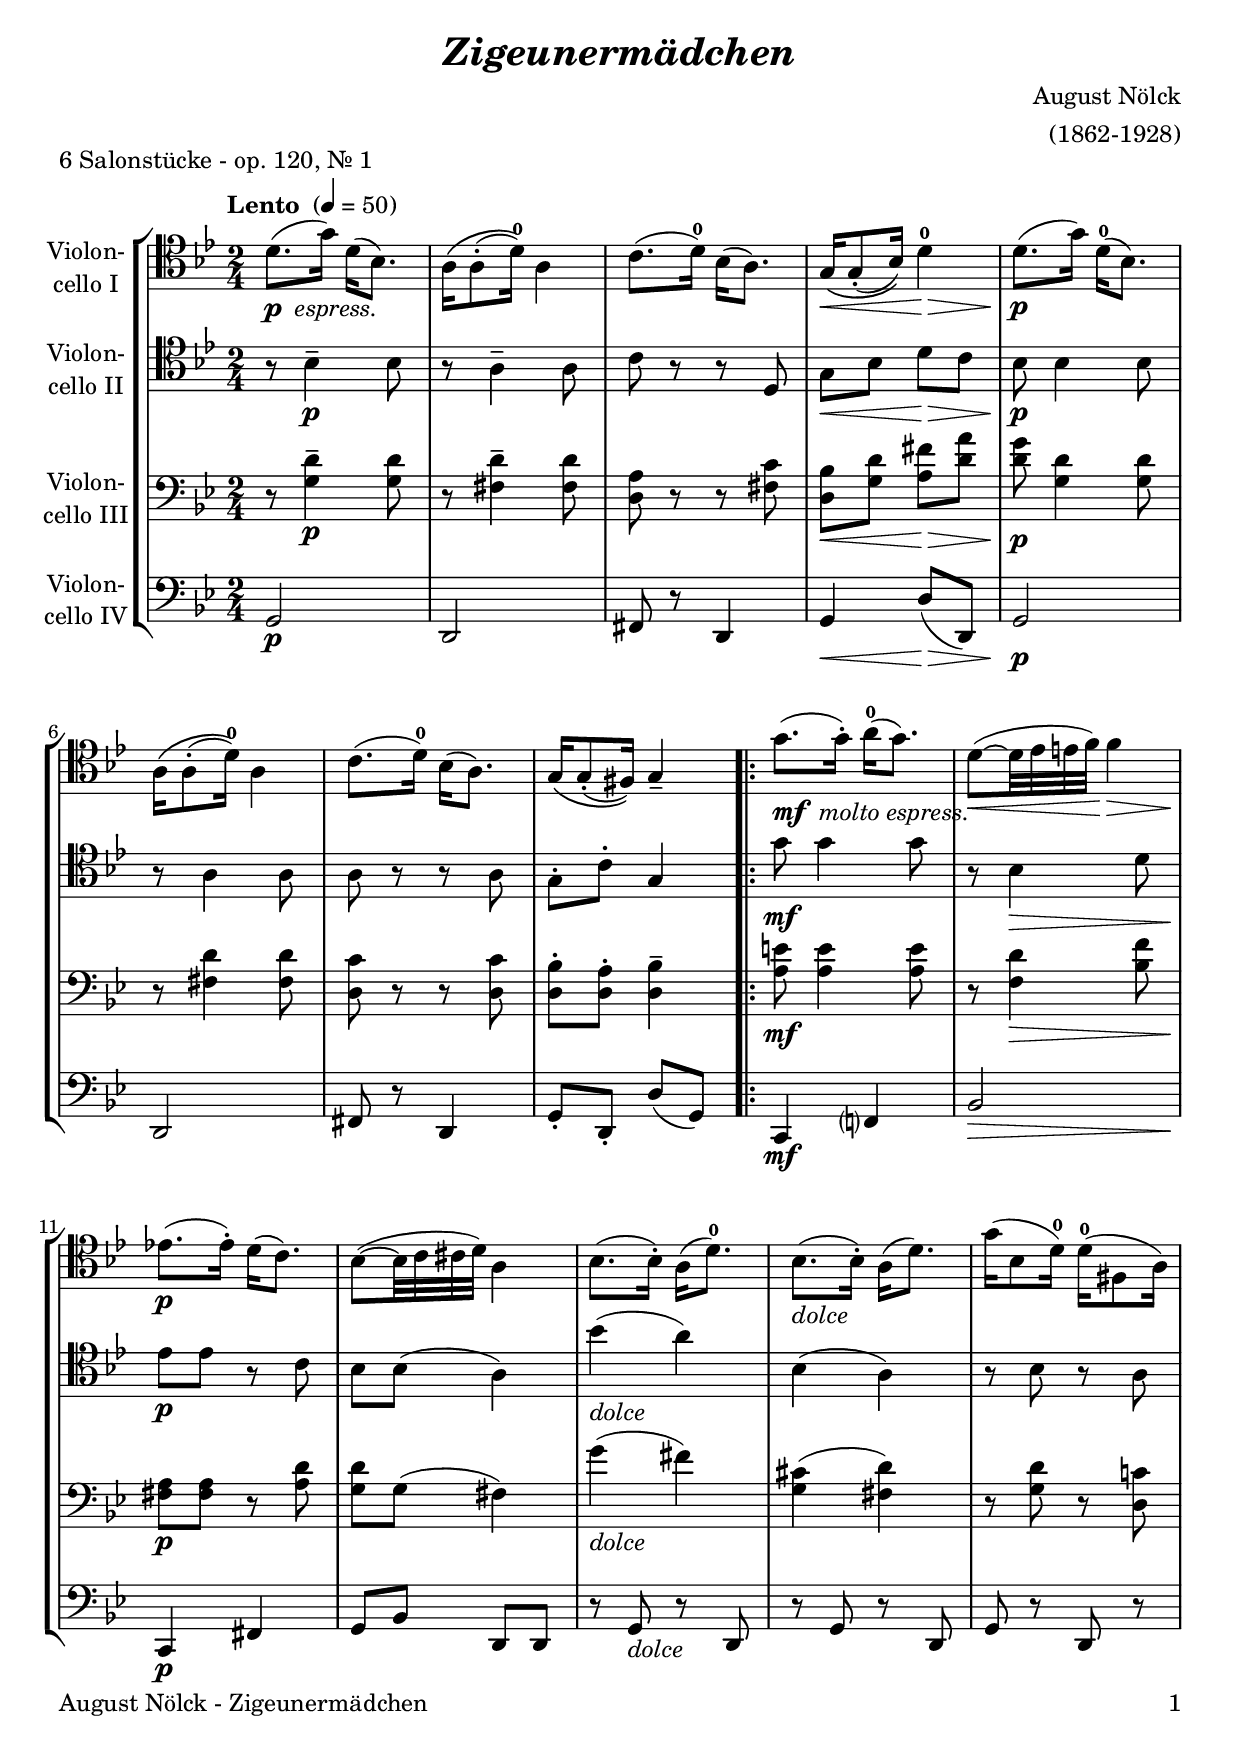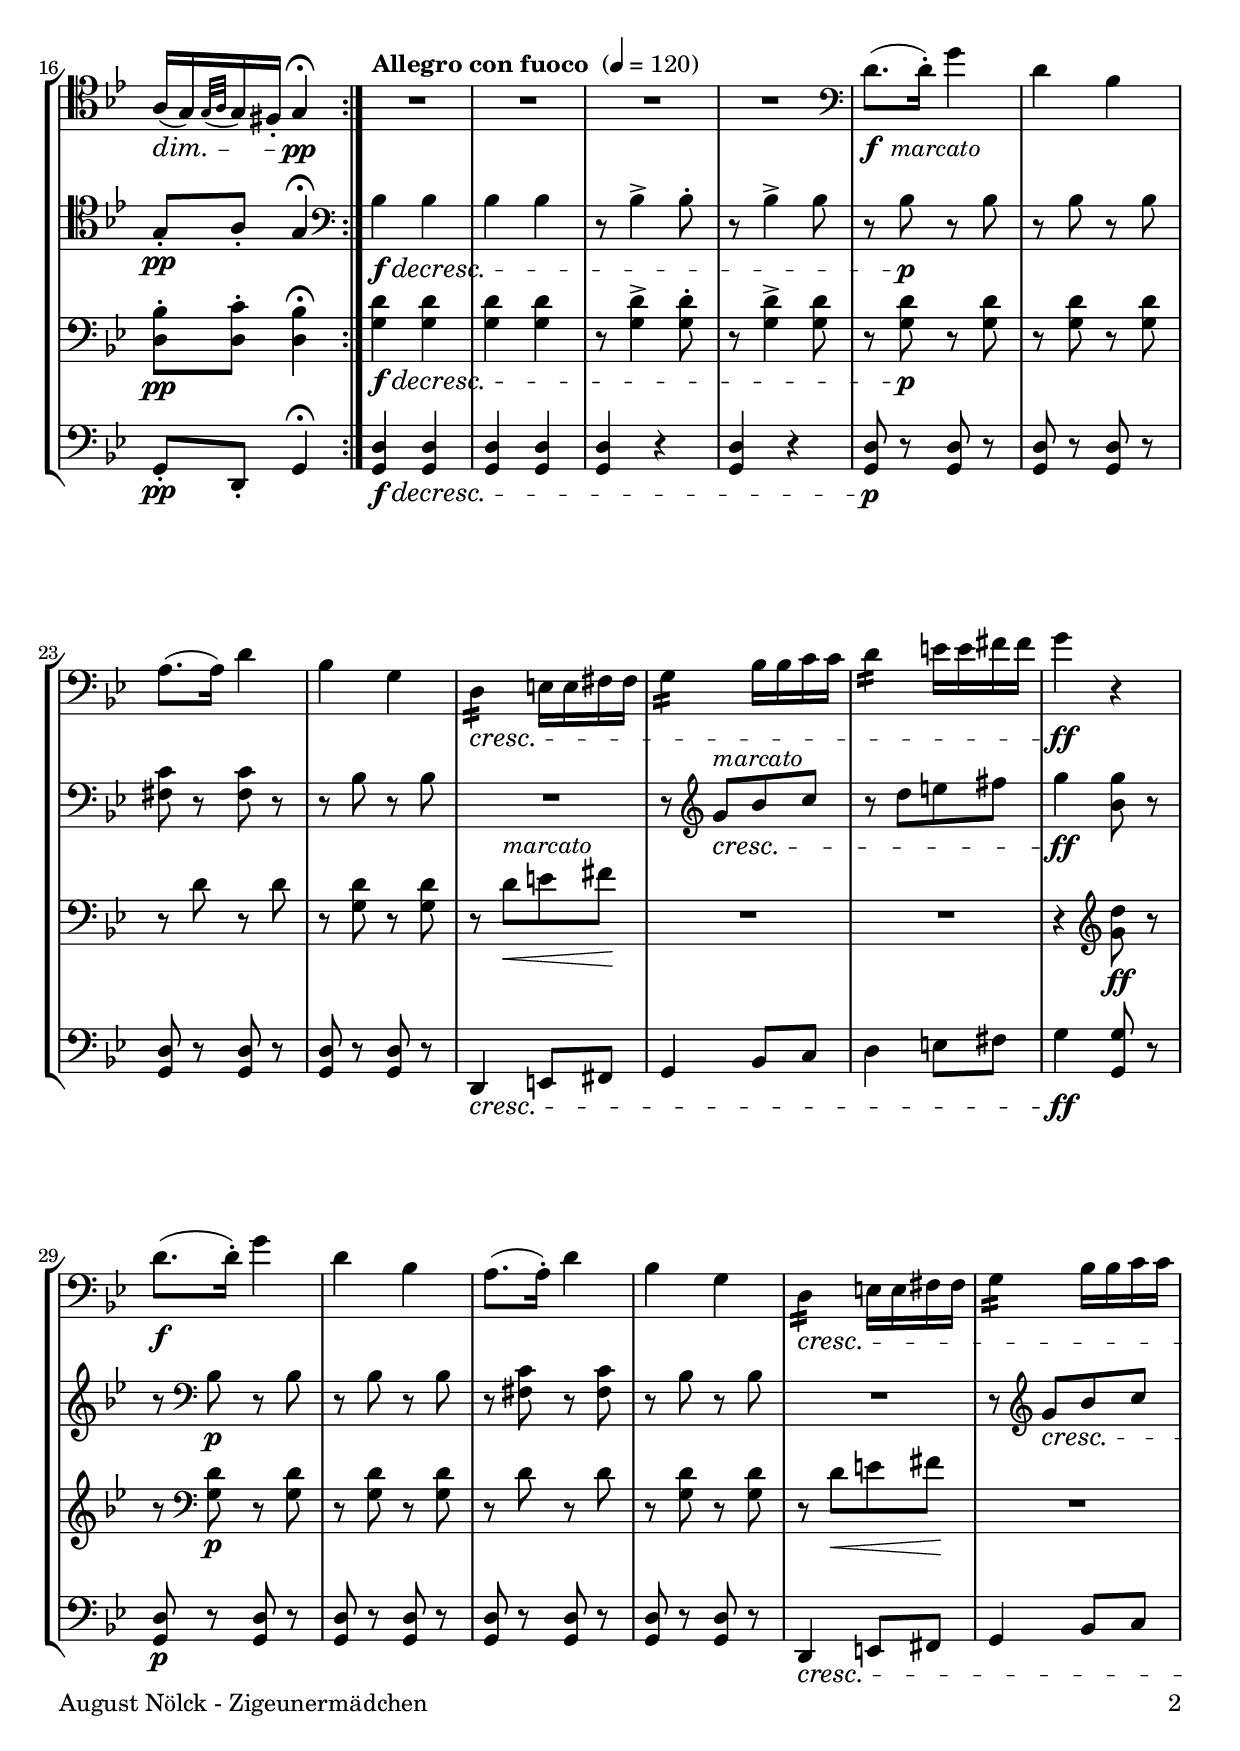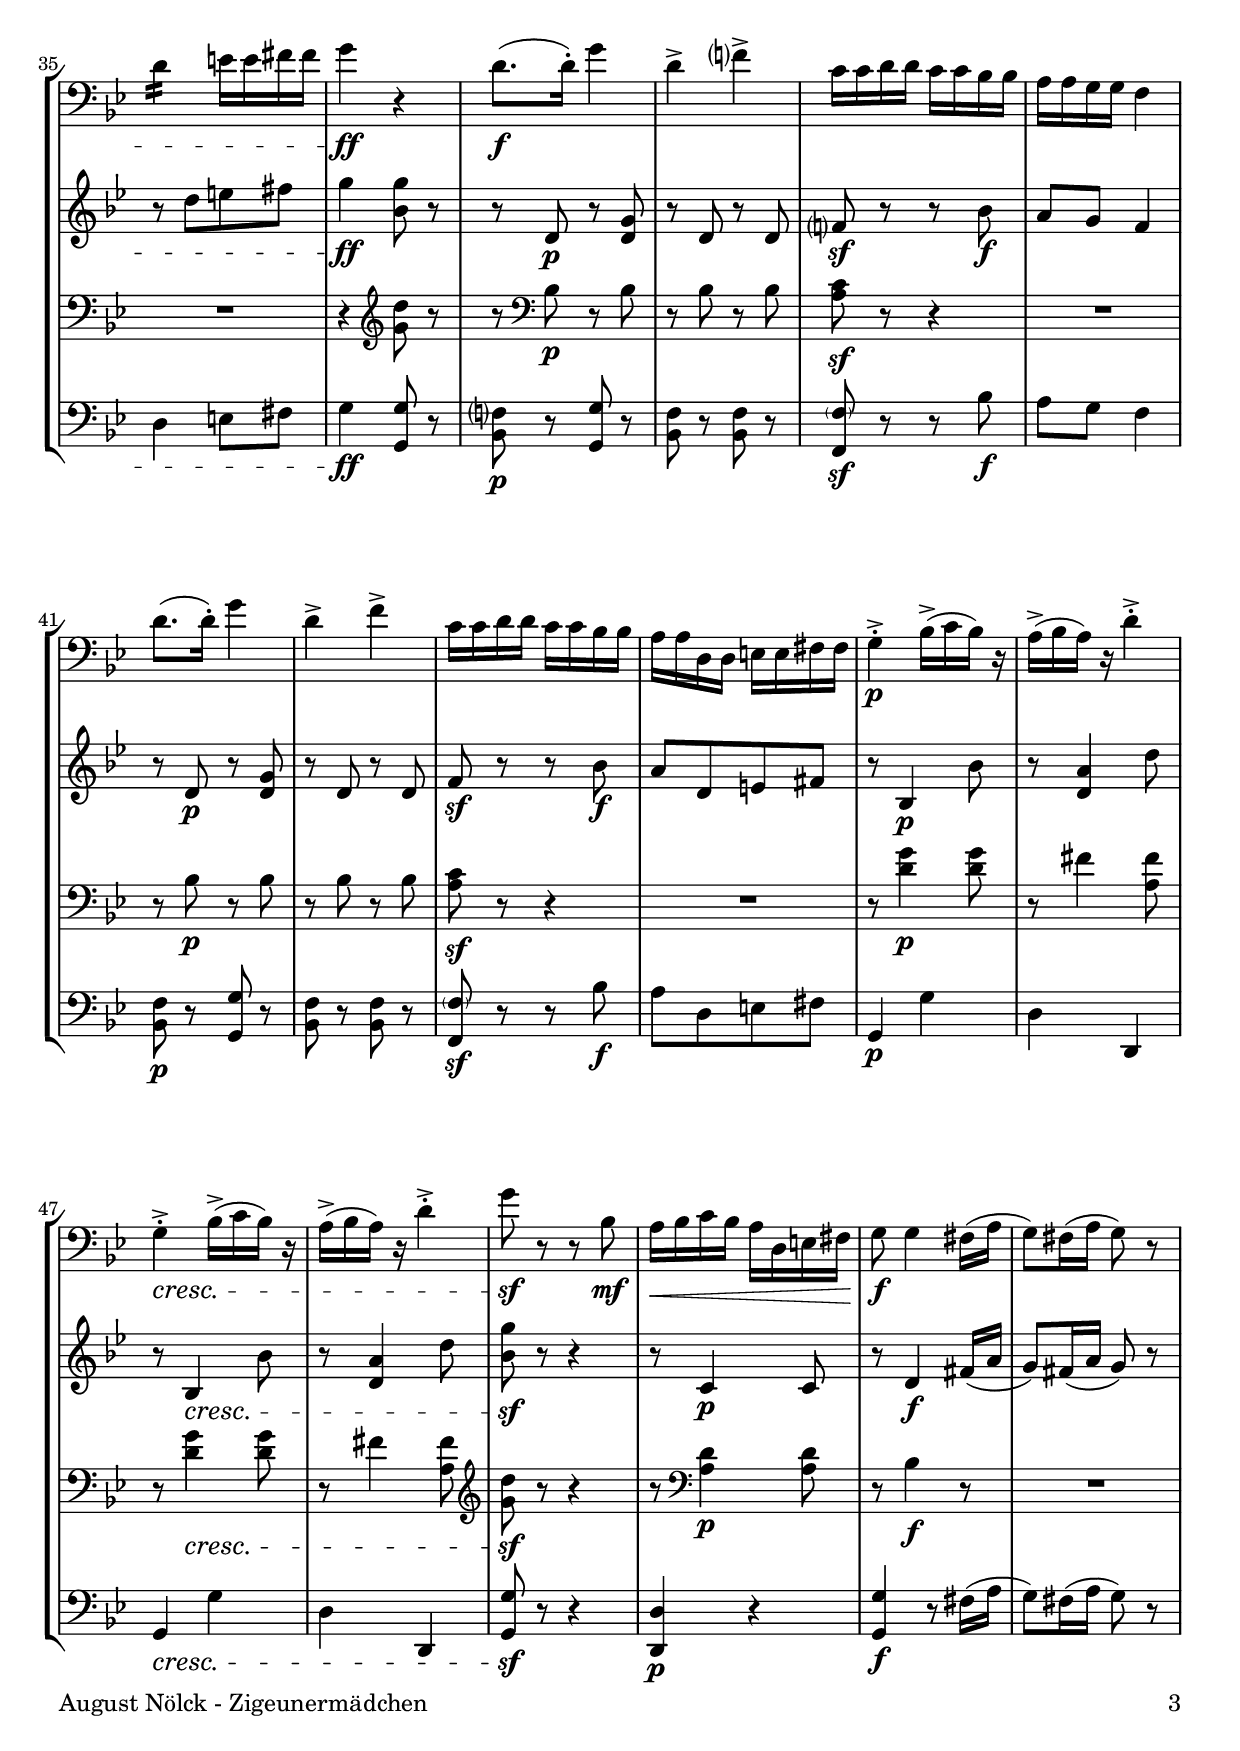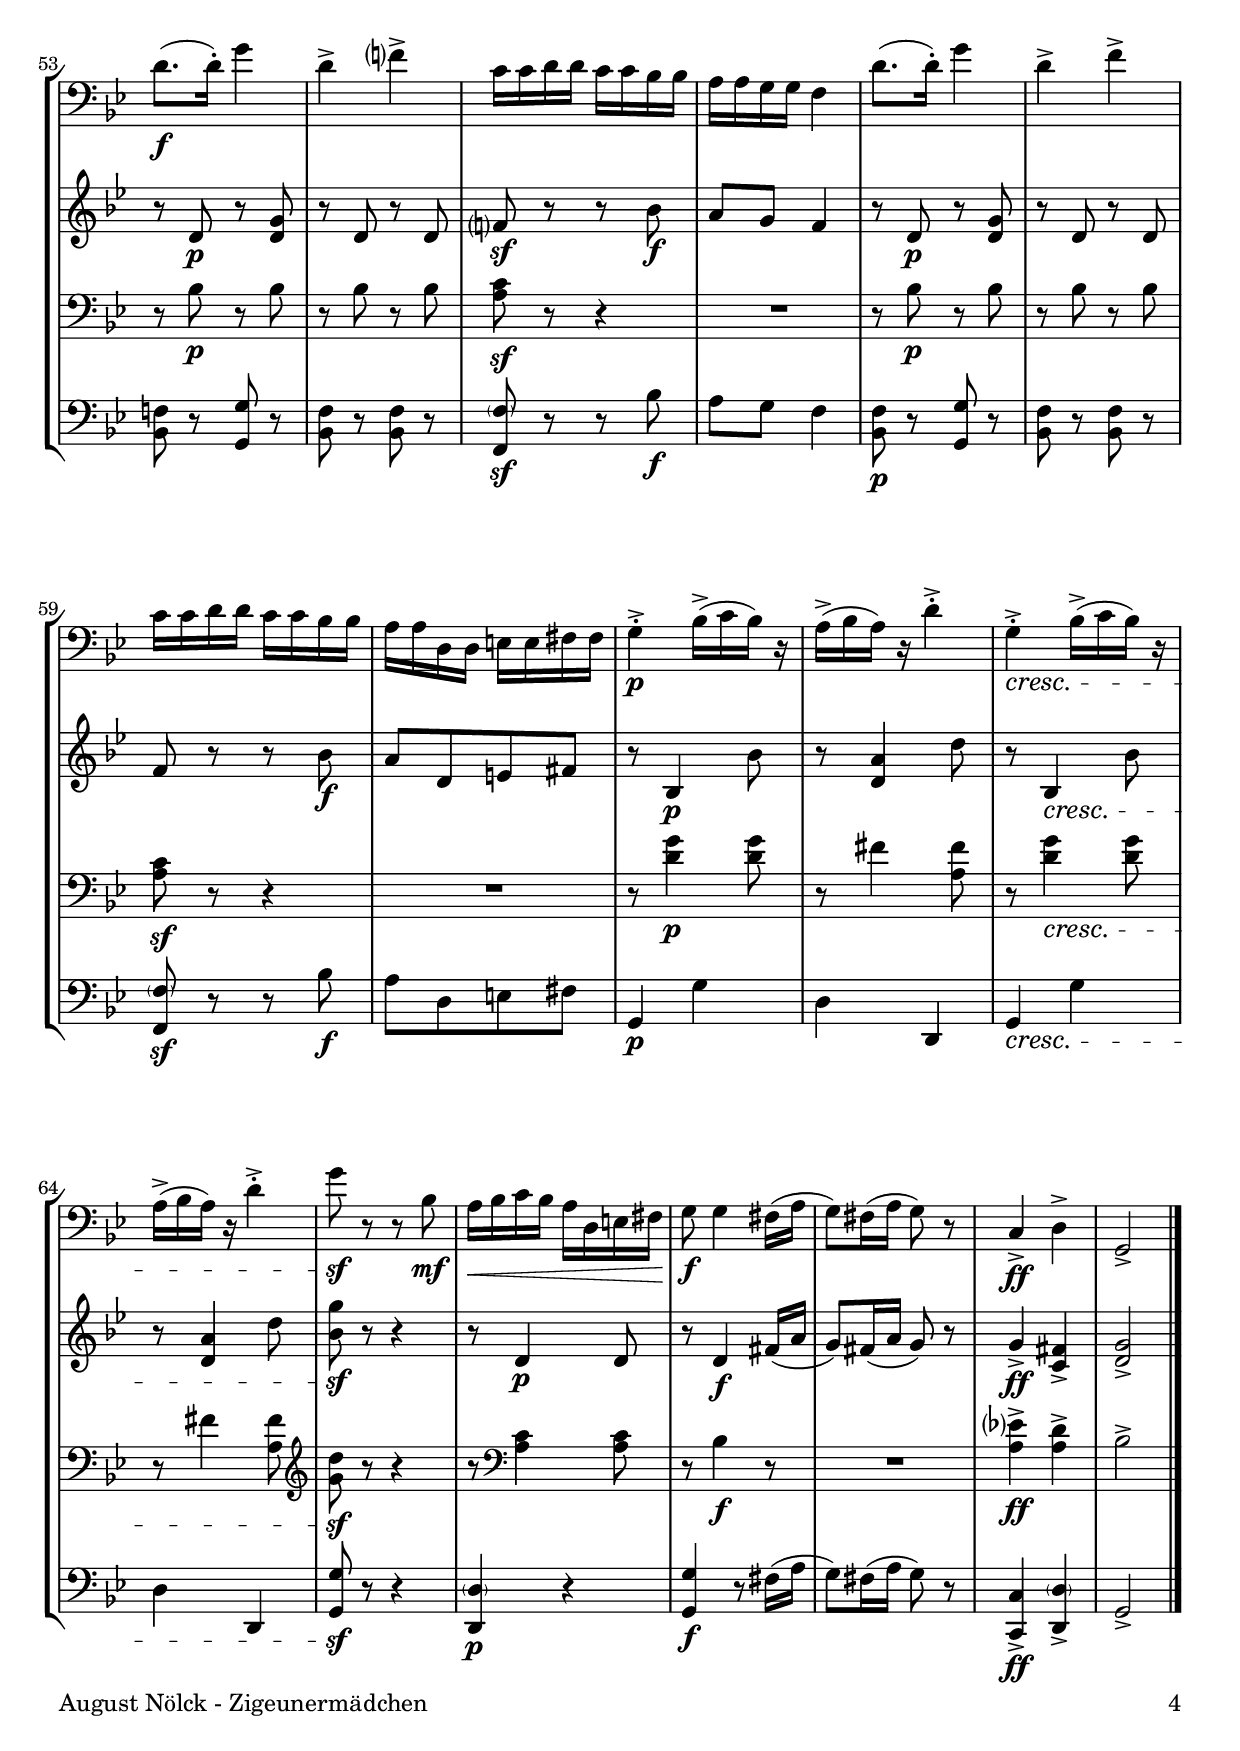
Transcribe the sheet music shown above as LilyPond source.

\version "2.18.2"
\include "deutsch.ly"
  
#(set-global-staff-size 21)

\header {
  title     = \markup \bold \italic "Zigeunermädchen"
  composer  = "August Nölck"
  arranger  = "(1862-1928)"
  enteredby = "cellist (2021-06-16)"
  piece     = "6 Salonstücke - op. 120, Nr. 1"
}

voiceconsts = {
  \key g \minor
  \time 2/4
  \clef "bass"
  \numericTimeSignature
  \compressEmptyMeasures
  % Set default beaming for all staves
%  \set Timing.beamExceptions = #'()
%  \set Timing.baseMoment     = #(ly:make-moment 1 4)
%  \set Timing.beatStructure  = #'(1 1 1)
  \tempo "Lento " 4=50
}

micl = "clarinet"
mifl = "flute"
miob = "oboe"
mifh = "french horn"
misx = "tenor sax"
mist = "string ensemble 1"
miba = "cello"

boxa = \tempo "Allegro con fuoco " 4=120
dolc = \markup \italic "dolce"
fmrc = \markup { \dynamic f \italic " marcato" }
marc = \markup \italic "marcato"
mfme = \markup { \dynamic mf \italic " molto espress." }
pesp = \markup { \dynamic p \italic " espress." }

va = \relative c' {
  \voiceconsts
  \clef "tenor"
  
  d8.(_\pesp g16) d( b8.)
  a16[\( a8(-. d16-0)\)] a4
  c8.( d16)-0 b( a8.)
  g16[\(\< g8(-. b16))\)] d4-0\!\>
  d8.(\!\p g16) d(-0 b8.)

  a16[\( a8(-. d16-0)\)] a4
  c8.( d16)-0 b( a8.)
  g16[\( g8(-. fis16)\)] g4--
  \repeat volta 2 {
    g'8.(_\mfme g16)-. a(-0 g8.)
    d8(~\< d32 es e f)\! f4\>

    es!8.(\!\p es16)-. d( c8.)
    b8(~ b32 c cis d) a4
    b8.( b16)-. a( d8.)-0
    b8.(_\dolc b16)-. a( d8.)
    g16( b,8 d16)-0 d(-0 fis,8 a16)
    a[(\dim g) \grace { g32( a } g16) fis]-. g4\fermata\pp
  } \boxa

  R2*4 \clef "bass"
  d'8.(_\fmrc d16)-. g4
  d b
  a8.( a16) d4
  b g
  \repeat tremolo 4 d16\cresc e e fis fis
  \repeat tremolo 4 g b b c c

  \repeat tremolo 4 d e e fis fis
  g4\ff r
  d8.(\f d16)-. g4
  d b
  a8.( a16)-. d4

  b g
  \repeat tremolo 4 d16\cresc e e fis fis
  \repeat tremolo 4 g b b c c
  \repeat tremolo 4 d e e fis fis
  g4\ff r

  d8.(\f d16)-. g4
  d-> f?->
  c16 c d d c c b b
  a a g g f4

  d'8.( d16)-. g4
  d-> f->
  c16 c d d c c b b
  a a d, d e e fis fis

  g4-.->\p b16(-> c b) r
  a(-> b a) r d4-.->
  g,-.->\cresc b16(-> c b) r
  a(-> b a) r d4-.->

  g8\sf r r b,\mf
  a16\< b c b a d, e fis\!
  g8\f g4 fis16( a
  g8) fis16( a g8) r

  d'8.(\f d16)-. g4
  d-> f?->
  c16 c d d c c b b
  a a g g f4

  d'8.( d16)-. g4
  d-> f->
  c16 c d d c c b b
  a a d, d e e fis fis

  g4-.->\p b16(-> c b) r
  a(-> b a) r d4-.->
  g,-.->\cresc b16(-> c b) r
  a(-> b a) r d4-.->

  g8\sf r r b,\mf
  a16\< b c b a d, e fis\!
  g8\f g4 fis16( a
  g8) fis16( a g8) r
  c,4->\ff d->
  g,2-> \bar "|."
}

vb = \relative c' {
  \voiceconsts
  \clef "tenor"
  
  r8 b4--\p b8
  r a4-- a8
  c r r d,
  g\< b d\> c
  b\!\p b4 b8

  r a4 a8
  a r r a
  g-. c-. g4
  \repeat volta 2 {
    g'8\mf g4 g8
    r b,4\> d8

    es\!\p es r c
    b8 b( a4)
    b'(_\dolc a)
    b,( a)
    r8 b r a
    g-.\pp a-. g4\fermata
  } \boxa \clef "bass"

  b\f\decresc b
  b b
  r8 b4-> b8-.
  r b4-> b8
  r b\p r b

  r b r b
  <fis c'> r <fis c'> r
  r b r b
  R2
  r8 \clef "treble" g'[^\marc\cresc b c]

  r d[ e fis]
  g4\ff <b, g'>8 r
  r \clef "bass" b,\p r b
  r b r b
  r <fis c'> r <fis c'>

  r b r b
  R2
  r8 \clef "treble" g'[\cresc b c]
  r d[ e fis]
  g4\ff <b, g'>8 r

  r d,\p r <d g>
  r d r d
  f?\sf r r b\f
  a g f4

  r8 d\p r <d g>
  r d r d
  f\sf r r b\f
  a[ d, e fis]

  r b,4\p b'8
  r <d, a'>4 d'8
  r b,4\cresc b'8
  r <d, a'>4 d'8

  <b g'>\sf r r4
  r8 c,4\p c8
  r d4\f fis16( a
  g8) fis16( a g8) r

  r d\p r <d g>
  r d r d
  f?\sf r r b\f
  a g f4

  r8 d\p r <d g>
  r d r d
  f r r b\f
  a[ d, e fis]

  r b,4\p b'8
  r <d, a'>4 d'8
  r b,4\cresc b'8
  r <d, a'>4 d'8

  <b g'>\sf r r4
  r8 d,4\p  d8
  r d4\f fis16( a
  g8) fis16( a g8) r
  g4->\ff <c, fis>->
  <d g>2-> \bar "|."
}

\include "v3.ily"
vd = \relative c {
  \voiceconsts

  g2\p
  d
  fis8 r d4
  g\< d'8(\!\> d,)
  g2\!\p
  
  d
  fis8 r d4
  g8-. d-. d'( g,)
  \repeat volta 2 {
    c,4\mf f?
    b2\>

    c,4\!\p fis
    g8 b d, d
    r g_\dolc r d
    r g r d
    g r d r
    g-.\pp d-. g4\fermata
  } \boxa

  <g d'>\f\decresc <g d'>
  <g d'> <g d'>
  <g d'> r
  <g d'> r
  <g d'>8\p r <g d'> r

  <g d'> r <g d'> r
  <g d'> r <g d'> r
  <g d'> r <g d'> r
  d4\cresc e8 fis
  g4 b8 c

  d4 e8 fis
  g4\ff <g, g'>8 r
  <g d'>\p r <g d'> r
  <g d'> r <g d'> r
  <g d'> r <g d'> r
  
  <g d'> r <g d'> r
  d4\cresc e8 fis
  g4 b8 c
  d4 e8 fis
  g4\ff <g, g'>8 r

  <b f'?>\p r <g g'> r
  <b f'> r <b f'> r
  <f \parenthesize f'>\sf r r b'\f
  a g f4
 
  <b, f'>8\p r <g g'> r
  <b f'> r <b f'> r
  <f \parenthesize f'>\sf r r b'\f
  a[ d, e fis]

  g,4\p g'
  d d,
  g\cresc g'
  d d,

  <g g'>8\sf r r4
  <d d'>\p r
  <g g'>\f r8 fis'16( a
  g8) fis16( a g8) r

  <b, f'!> r <g g'> r
  <b f'> r <b f'> r
  <f \parenthesize f'>\sf r r b'\f
  a g f4

  <b, f'>8\p r <g g'> r
  <b f'> r <b f'> r
  <f \parenthesize f'>\sf r r b'\f
  a[ d, e fis]

  g,4\p g'
  d d,
  g\cresc g'
  d d,

  <g g'>8\sf r r4
  <d \parenthesize d'>\p r
  <g g'>\f r8 fis'16( a
  g8) fis16( a g8) r
  <c,, c'>4->\ff <d \parenthesize d'>->
  g2-> \bar "|."
}


music = \new StaffGroup <<
      \new Staff {
	\set Staff.midiInstrument = \miba
	\set Staff.instrumentName = \markup \center-column { "Violon-" "cello I" }
	\transpose g g { \va }
      }

      \new Staff {
	\set Staff.midiInstrument = \miba
	\set Staff.instrumentName = \markup \center-column { "Violon-" "cello II" }
	\transpose g g { \vb }
      }

      \new Staff {
	\set Staff.midiInstrument = \miba
	\set Staff.instrumentName = \markup \center-column { "Violon-" "cello III" }
	\transpose g g { \vc }
      }

      \new Staff {
	\set Staff.midiInstrument = \miba
	\set Staff.instrumentName = \markup \center-column { "Violon-" "cello IV" }
	\transpose g g { \vd }
      }
>>

\book {
   \paper {
    print-page-number = ##t
    print-first-page-number = ##t
    ragged-last-bottom = ##f
    oddHeaderMarkup = \markup \null
    evenHeaderMarkup = \markup \null
    oddFooterMarkup = \markup {
      \fill-line {
        \on-the-fly #print-page-number-check-first
        "August Nölck - Zigeunermädchen" \fromproperty #'page:page-number-string
      }
    }
    evenFooterMarkup = \oddFooterMarkup
  } \score {
    \music
    \layout {}
  }

  \score {
    \unfoldRepeats \music

    \midi {
      \context {
        \Score
      }
    }
  }
}